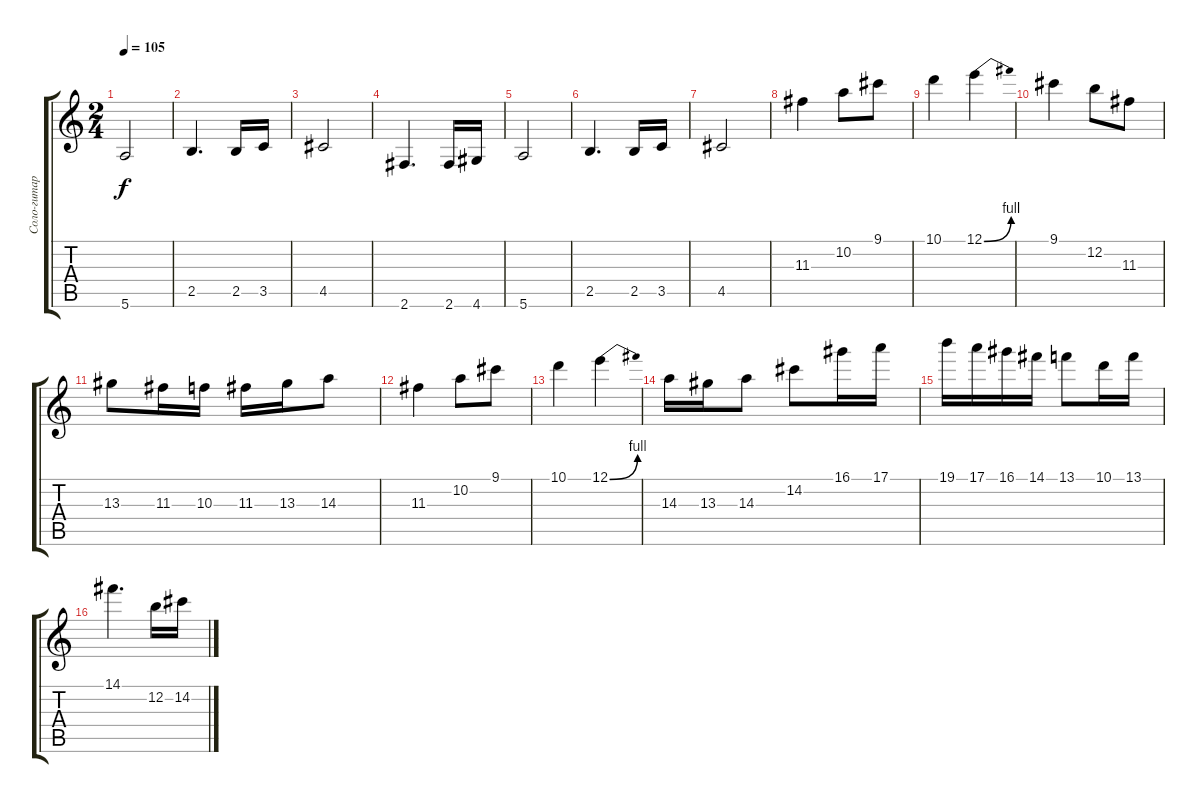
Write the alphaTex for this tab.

\track ("Соло-гитара 2" "Соло-гитар") {instrument distortionguitar}
\staff {score tabs}
\tuning (E4 B3 G3 D3 A2 E2) {hide}
\ts (2 4)
\tempo 105
\clef g2
\ks c
5.6.2{dy f} |
2.5.4{d} 2.5.16 3.5.16 |
4.5.2 |
2.6.4{d} 2.6.16 4.6.16 |
5.6.2 |
2.5.4{d} 2.5.16 3.5.16 |
4.5.2 |
11.3.4 10.2.8 9.1.8 |
10.1.4 12.1{be (bend 0 0 60 4)}.4 |
9.1.4 12.2.8 11.3.8 |
13.3.8 11.3.16 10.3.16 11.3.16 13.3.16 14.3.8 |
11.3.4 10.2.8 9.1.8 |
10.1.4 12.1{be (bend 0 0 60 4)}.4 |
14.3.16 13.3.16 14.3.8 14.2.8 16.1.16 17.1.16 |
19.1.16 17.1.16 16.1.16 14.1.16 13.1.8 10.1.16 13.1.16 |
14.1.4{d} 12.2.16 14.2.16
